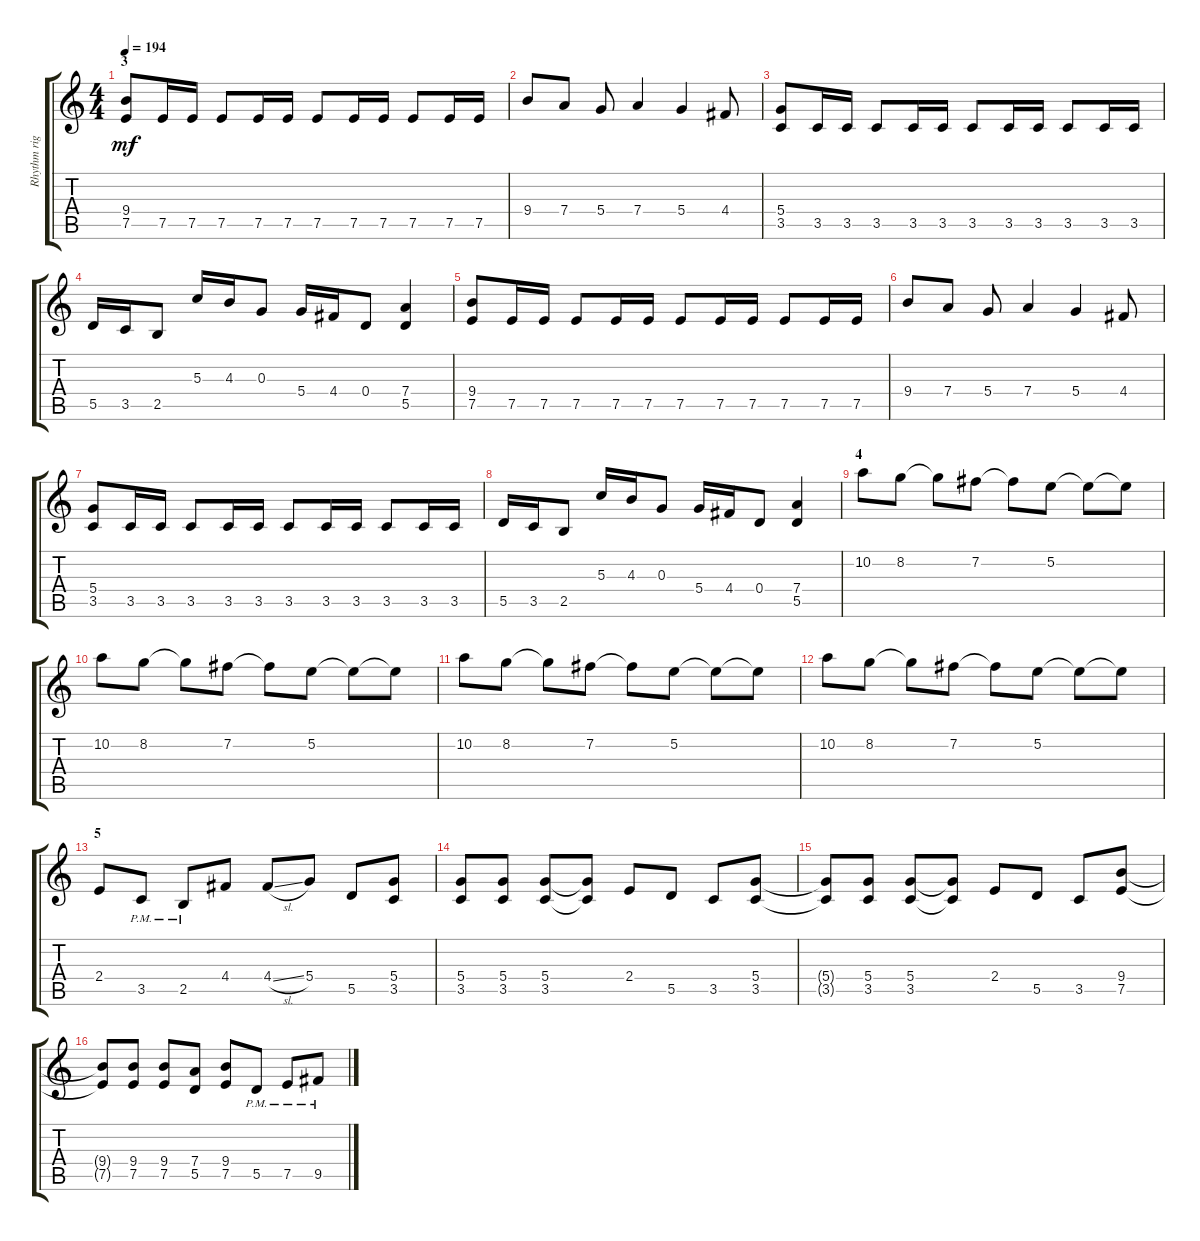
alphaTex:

\track ("Rhythm right" "Rhythm rig") {instrument distortionguitar}
\staff {score tabs}
\tuning (E4 B3 G3 D3 A2 E2) {hide}
\ts (4 4)
\section ("" "3")
\tempo 194
\clef g2
\ks c
(9.4 7.5).8{dy mf} 7.5.16 7.5.16 7.5.8 7.5.16 7.5.16 7.5.8 7.5.16 7.5.16 7.5.8 7.5.16 7.5.16 |
9.4.8 7.4.8 5.4.8 7.4.4 5.4.4 4.4.8 |
(5.4 3.5).8 3.5.16 3.5.16 3.5.8 3.5.16 3.5.16 3.5.8 3.5.16 3.5.16 3.5.8 3.5.16 3.5.16 |
5.5.16 3.5.16 2.5.8 5.3.16 4.3.16 0.3.8 5.4.16 4.4.16 0.4.8 (7.4 5.5).4 |
(9.4 7.5).8 7.5.16 7.5.16 7.5.8 7.5.16 7.5.16 7.5.8 7.5.16 7.5.16 7.5.8 7.5.16 7.5.16 |
9.4.8 7.4.8 5.4.8 7.4.4 5.4.4 4.4.8 |
(5.4 3.5).8 3.5.16 3.5.16 3.5.8 3.5.16 3.5.16 3.5.8 3.5.16 3.5.16 3.5.8 3.5.16 3.5.16 |
5.5.16 3.5.16 2.5.8 5.3.16 4.3.16 0.3.8 5.4.16 4.4.16 0.4.8 (7.4 5.5).4 |
\section ("" "4")
10.2.8 8.2.8 8.2{t}.8 7.2.8 7.2{t}.8 5.2.8 5.2{t}.8 5.2{t}.8 |
10.2.8 8.2.8 8.2{t}.8 7.2.8 7.2{t}.8 5.2.8 5.2{t}.8 5.2{t}.8 |
10.2.8 8.2.8 8.2{t}.8 7.2.8 7.2{t}.8 5.2.8 5.2{t}.8 5.2{t}.8 |
10.2.8 8.2.8 8.2{t}.8 7.2.8 7.2{t}.8 5.2.8 5.2{t}.8 5.2{t}.8 |
\section ("" "5")
2.4.8 3.5{pm}.8 2.5{pm}.8 4.4.8 4.4{sl}.8 5.4.8 5.5.8 (5.4 3.5).8 |
(5.4 3.5).8 (5.4 3.5).8 (5.4 3.5).8 (5.4{t} 3.5{t}).8 2.4.8 5.5.8 3.5.8 (5.4 3.5).8 |
(5.4{t} 3.5{t}).8 (5.4 3.5).8 (5.4 3.5).8 (5.4{t} 3.5{t}).8 2.4.8 5.5.8 3.5.8 (9.4 7.5).8 |
(9.4{t} 7.5{t}).8 (9.4 7.5).8 (9.4 7.5).8 (7.4 5.5).8 (9.4 7.5).8 5.5{pm}.8 7.5{pm}.8 9.5{pm}.8
